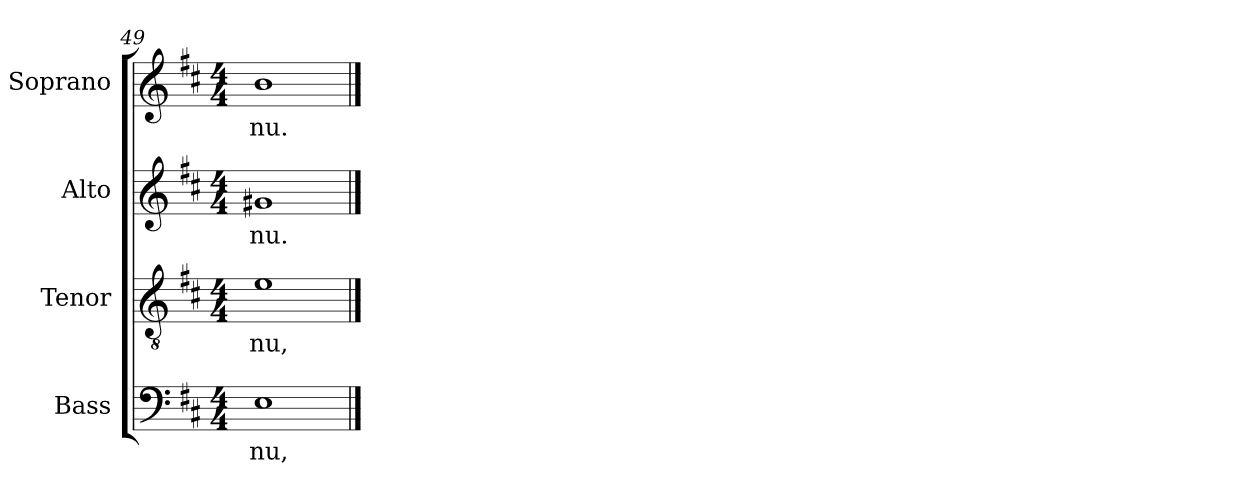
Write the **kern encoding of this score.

**kern	**text	**kern	**text	**kern	**text	**kern	**text
*part4	*part4	*part3	*part3	*part2	*part2	*part1	*part1
*staff4	*staff4	*staff3	*staff3	*staff2	*staff2	*staff1	*staff1
*I"Bass	*	*I"Tenor	*	*I"Alto	*	*I"Soprano	*
*I'B.	*	*I'T.	*	*I'A.	*	*I'S.	*
*clefF4	*	*clefGv2	*	*clefG2	*	*clefG2	*
*	*	*ITrd7c12	*	*	*	*	*
*k[f#c#]	*	*k[f#c#]	*	*k[f#c#]	*	*k[f#c#]	*
*D:	*	*D:	*	*D:	*	*D:	*
*M4/4	*	*M4/4	*	*M4/4	*	*M4/4	*
=49	=49	=49	=49	=49	=49	=49	=49
!	!LO:LY:b:color=#000000	!	!	!	!	!	!
!	!	!	!LO:LY:b:color=#000000	!	!	!	!
!	!	!	!	!	!LO:LY:b:color=#000000	!	!
!	!	!	!	!	!	!	!LO:LY:b:color=#000000
1Ei	-nu,	1Ei	-nu,	1g#Xi	-nu.	1bi	-nu.
==	==	==	==	==	==	==	==
*-	*-	*-	*-	*-	*-	*-	*-
